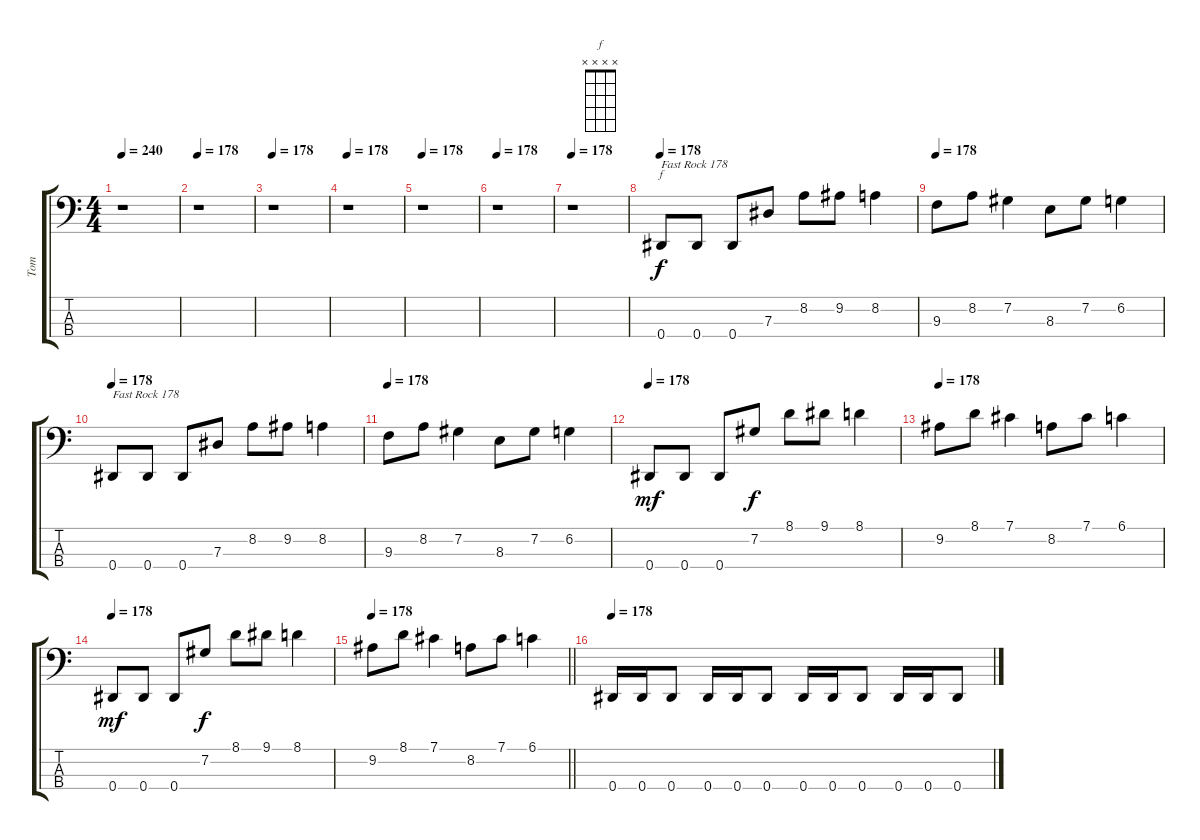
\track ("Tom" "Tom") {instrument electricbasspick}
\staff {score tabs}
\tuning (Gb2 Db2 Ab1 Eb1) {hide}
\chord ("f" x x x x)
\ts (4 4)
\tempo 240
\clef f4
\ks c
r.1{dy ff} |
\tempo 178
r.1 |
\tempo 178
r.1 |
\tempo 178
r.1 |
\tempo 178
r.1 |
\tempo 178
r.1 |
\tempo 178
r.1 |
\tempo 178
0.4.8{ch "f" txt "Fast Rock 178" dy f volume 15} 0.4.8 0.4.8 7.3.8 8.2.8 9.2.8 8.2.4 |
\tempo 178
9.3.8 8.2.8 7.2.4 8.3.8 7.2.8 6.2.4 |
\tempo 178
0.4.8{txt "Fast Rock 178" volume 15} 0.4.8 0.4.8 7.3.8 8.2.8 9.2.8 8.2.4 |
\tempo 178
9.3.8 8.2.8 7.2.4 8.3.8 7.2.8 6.2.4 |
\tempo 178
0.4.8{dy mf} 0.4.8 0.4.8 7.2.8{dy f} 8.1.8 9.1.8 8.1.4 |
\tempo 178
9.2.8 8.1.8 7.1.4 8.2.8 7.1.8 6.1.4 |
\tempo 178
0.4.8{dy mf} 0.4.8 0.4.8 7.2.8{dy f} 8.1.8 9.1.8 8.1.4 |
\tempo 178
\barLineRight lightlight
9.2.8 8.1.8 7.1.4 8.2.8 7.1.8 6.1.4 |
\tempo 178
0.4.16 0.4.16 0.4.8 0.4.16 0.4.16 0.4.8 0.4.16 0.4.16 0.4.8 0.4.16 0.4.16 0.4.8
